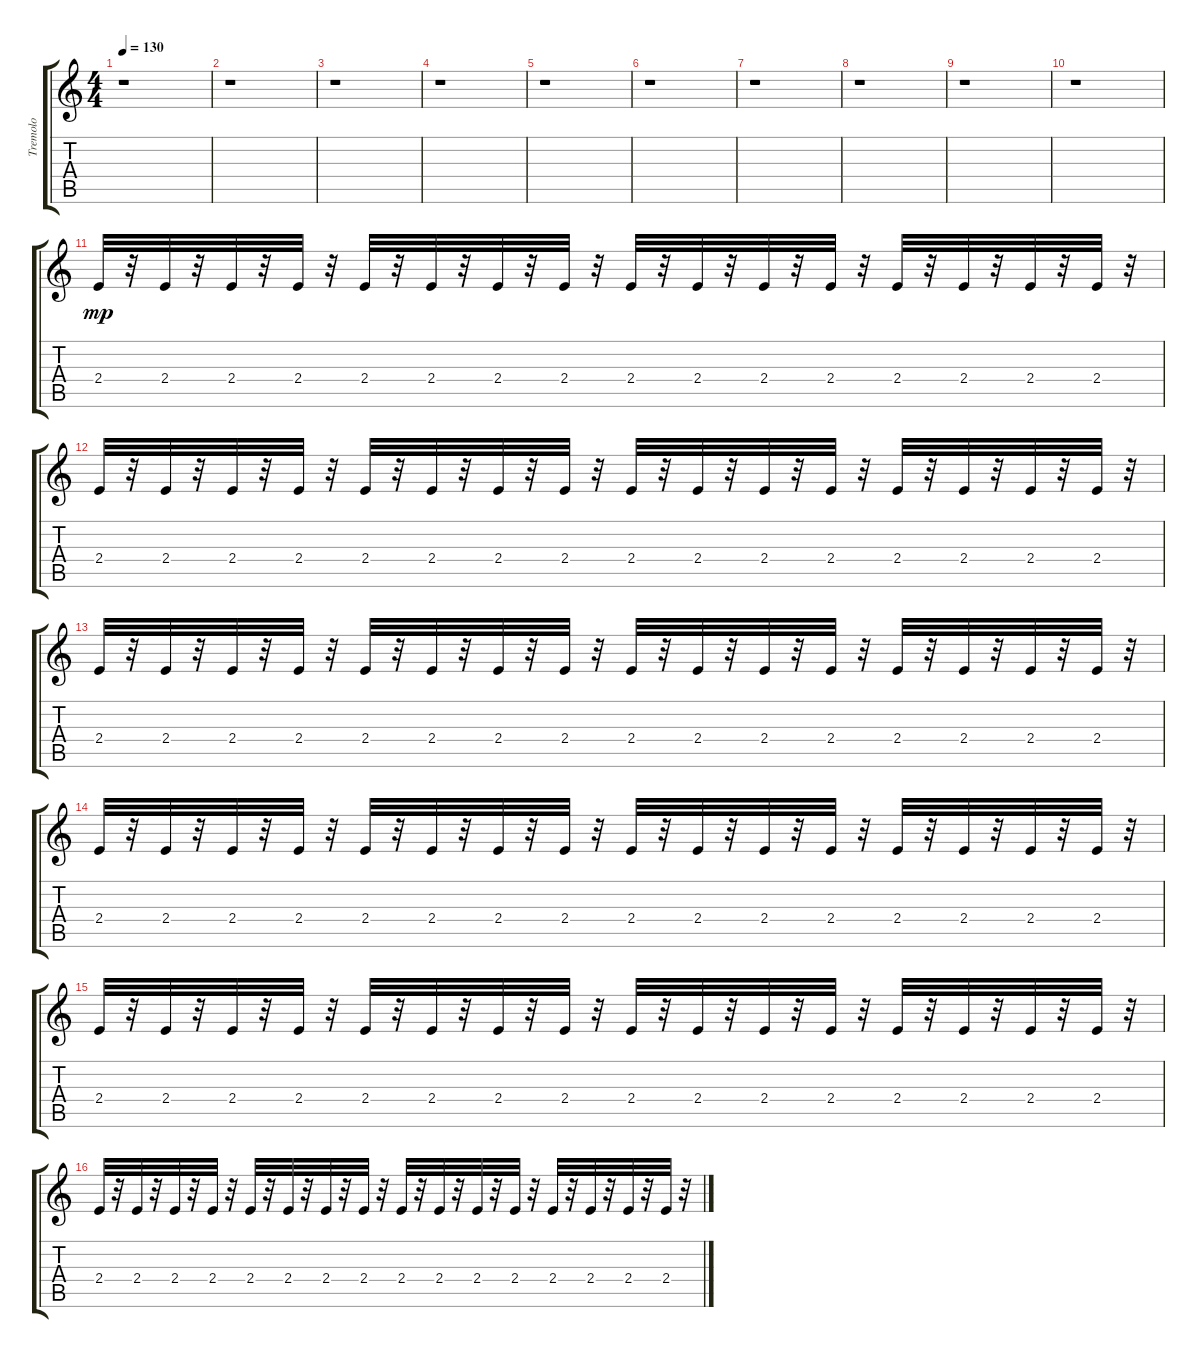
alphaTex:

\track ("Tremolo" "Tremolo") {instrument electricguitarjazz}
\staff {score tabs}
\tuning (E4 B3 G3 D3 A2 E2) {hide}
\ts (4 4)
\tempo 130
\clef g2
\ks c
r.1{dy mf} |
r.1 |
r.1 |
r.1 |
r.1 |
r.1 |
r.1 |
r.1 |
r.1 |
r.1 |
2.4.32{dy mp} r.32 2.4.32 r.32 2.4.32 r.32 2.4.32 r.32 2.4.32 r.32 2.4.32 r.32 2.4.32 r.32 2.4.32 r.32 2.4.32 r.32 2.4.32 r.32 2.4.32 r.32 2.4.32 r.32 2.4.32 r.32 2.4.32 r.32 2.4.32 r.32 2.4.32 r.32 |
2.4.32 r.32 2.4.32 r.32 2.4.32 r.32 2.4.32 r.32 2.4.32 r.32 2.4.32 r.32 2.4.32 r.32 2.4.32 r.32 2.4.32 r.32 2.4.32 r.32 2.4.32 r.32 2.4.32 r.32 2.4.32 r.32 2.4.32 r.32 2.4.32 r.32 2.4.32 r.32 |
2.4.32 r.32 2.4.32 r.32 2.4.32 r.32 2.4.32 r.32 2.4.32 r.32 2.4.32 r.32 2.4.32 r.32 2.4.32 r.32 2.4.32 r.32 2.4.32 r.32 2.4.32 r.32 2.4.32 r.32 2.4.32 r.32 2.4.32 r.32 2.4.32 r.32 2.4.32 r.32 |
2.4.32 r.32 2.4.32 r.32 2.4.32 r.32 2.4.32 r.32 2.4.32 r.32 2.4.32 r.32 2.4.32 r.32 2.4.32 r.32 2.4.32 r.32 2.4.32 r.32 2.4.32 r.32 2.4.32 r.32 2.4.32 r.32 2.4.32 r.32 2.4.32 r.32 2.4.32 r.32 |
2.4.32 r.32 2.4.32 r.32 2.4.32 r.32 2.4.32 r.32 2.4.32 r.32 2.4.32 r.32 2.4.32 r.32 2.4.32 r.32 2.4.32 r.32 2.4.32 r.32 2.4.32 r.32 2.4.32 r.32 2.4.32 r.32 2.4.32 r.32 2.4.32 r.32 2.4.32 r.32 |
2.4.32 r.32 2.4.32 r.32 2.4.32 r.32 2.4.32 r.32 2.4.32 r.32 2.4.32 r.32 2.4.32 r.32 2.4.32 r.32 2.4.32 r.32 2.4.32{balance 14} r.32 2.4.32{balance 11} r.32 2.4.32{balance 9} r.32 2.4.32{balance 9} r.32 2.4.32{balance 7} r.32 2.4.32{balance 5} r.32 2.4.32{balance 4} r.32
